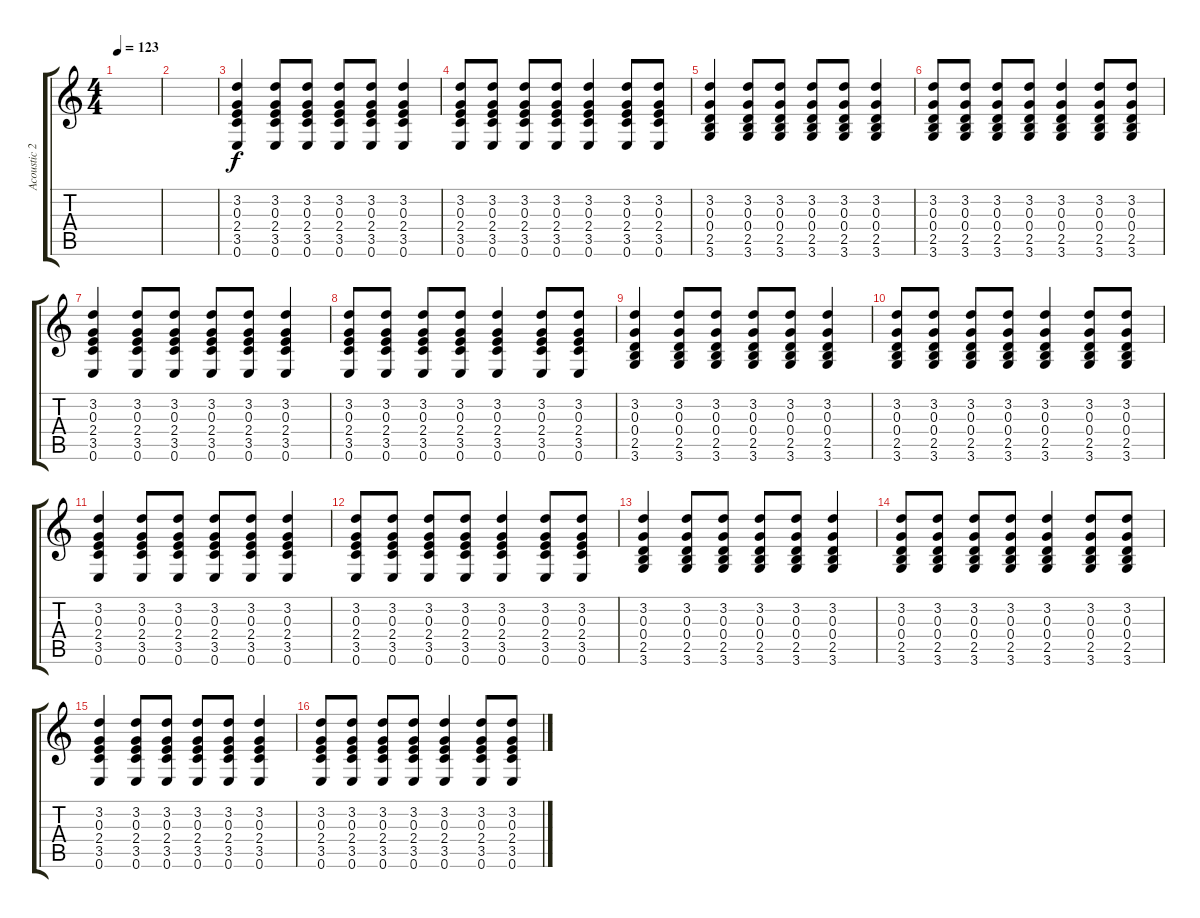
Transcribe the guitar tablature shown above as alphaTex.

\track ("Acoustic 2" "Acoustic 2") {instrument acousticguitarsteel}
\staff {score tabs}
\tuning (E4 B3 G3 D3 A2 E2) {hide}
\ts (4 4)
\tempo 123
\clef g2
\ks c
|
|
(3.2 0.3 2.4 3.5 0.6).4 (3.2 0.3 2.4 3.5 0.6).8 (3.2 0.3 2.4 3.5 0.6).8 (3.2 0.3 2.4 3.5 0.6).8 (3.2 0.3 2.4 3.5 0.6).8 (3.2 0.3 2.4 3.5 0.6).4 |
(3.2 0.3 2.4 3.5 0.6).8 (3.2 0.3 2.4 3.5 0.6).8 (3.2 0.3 2.4 3.5 0.6).8 (3.2 0.3 2.4 3.5 0.6).8 (3.2 0.3 2.4 3.5 0.6).4 (3.2 0.3 2.4 3.5 0.6).8 (3.2 0.3 2.4 3.5 0.6).8 |
(3.2 0.3 0.4 2.5 3.6).4 (3.2 0.3 0.4 2.5 3.6).8 (3.2 0.3 0.4 2.5 3.6).8 (3.2 0.3 0.4 2.5 3.6).8 (3.2 0.3 0.4 2.5 3.6).8 (3.2 0.3 0.4 2.5 3.6).4 |
(3.2 0.3 0.4 2.5 3.6).8 (3.2 0.3 0.4 2.5 3.6).8 (3.2 0.3 0.4 2.5 3.6).8 (3.2 0.3 0.4 2.5 3.6).8 (3.2 0.3 0.4 2.5 3.6).4 (3.2 0.3 0.4 2.5 3.6).8 (3.2 0.3 0.4 2.5 3.6).8 |
(3.2 0.3 2.4 3.5 0.6).4 (3.2 0.3 2.4 3.5 0.6).8 (3.2 0.3 2.4 3.5 0.6).8 (3.2 0.3 2.4 3.5 0.6).8 (3.2 0.3 2.4 3.5 0.6).8 (3.2 0.3 2.4 3.5 0.6).4 |
(3.2 0.3 2.4 3.5 0.6).8 (3.2 0.3 2.4 3.5 0.6).8 (3.2 0.3 2.4 3.5 0.6).8 (3.2 0.3 2.4 3.5 0.6).8 (3.2 0.3 2.4 3.5 0.6).4 (3.2 0.3 2.4 3.5 0.6).8 (3.2 0.3 2.4 3.5 0.6).8 |
(3.2 0.3 0.4 2.5 3.6).4 (3.2 0.3 0.4 2.5 3.6).8 (3.2 0.3 0.4 2.5 3.6).8 (3.2 0.3 0.4 2.5 3.6).8 (3.2 0.3 0.4 2.5 3.6).8 (3.2 0.3 0.4 2.5 3.6).4 |
(3.2 0.3 0.4 2.5 3.6).8 (3.2 0.3 0.4 2.5 3.6).8 (3.2 0.3 0.4 2.5 3.6).8 (3.2 0.3 0.4 2.5 3.6).8 (3.2 0.3 0.4 2.5 3.6).4 (3.2 0.3 0.4 2.5 3.6).8 (3.2 0.3 0.4 2.5 3.6).8 |
(3.2 0.3 2.4 3.5 0.6).4 (3.2 0.3 2.4 3.5 0.6).8 (3.2 0.3 2.4 3.5 0.6).8 (3.2 0.3 2.4 3.5 0.6).8 (3.2 0.3 2.4 3.5 0.6).8 (3.2 0.3 2.4 3.5 0.6).4 |
(3.2 0.3 2.4 3.5 0.6).8 (3.2 0.3 2.4 3.5 0.6).8 (3.2 0.3 2.4 3.5 0.6).8 (3.2 0.3 2.4 3.5 0.6).8 (3.2 0.3 2.4 3.5 0.6).4 (3.2 0.3 2.4 3.5 0.6).8 (3.2 0.3 2.4 3.5 0.6).8 |
(3.2 0.3 0.4 2.5 3.6).4 (3.2 0.3 0.4 2.5 3.6).8 (3.2 0.3 0.4 2.5 3.6).8 (3.2 0.3 0.4 2.5 3.6).8 (3.2 0.3 0.4 2.5 3.6).8 (3.2 0.3 0.4 2.5 3.6).4 |
(3.2 0.3 0.4 2.5 3.6).8 (3.2 0.3 0.4 2.5 3.6).8 (3.2 0.3 0.4 2.5 3.6).8 (3.2 0.3 0.4 2.5 3.6).8 (3.2 0.3 0.4 2.5 3.6).4 (3.2 0.3 0.4 2.5 3.6).8 (3.2 0.3 0.4 2.5 3.6).8 |
(3.2 0.3 2.4 3.5 0.6).4 (3.2 0.3 2.4 3.5 0.6).8 (3.2 0.3 2.4 3.5 0.6).8 (3.2 0.3 2.4 3.5 0.6).8 (3.2 0.3 2.4 3.5 0.6).8 (3.2 0.3 2.4 3.5 0.6).4 |
(3.2 0.3 2.4 3.5 0.6).8 (3.2 0.3 2.4 3.5 0.6).8 (3.2 0.3 2.4 3.5 0.6).8 (3.2 0.3 2.4 3.5 0.6).8 (3.2 0.3 2.4 3.5 0.6).4 (3.2 0.3 2.4 3.5 0.6).8 (3.2 0.3 2.4 3.5 0.6).8
